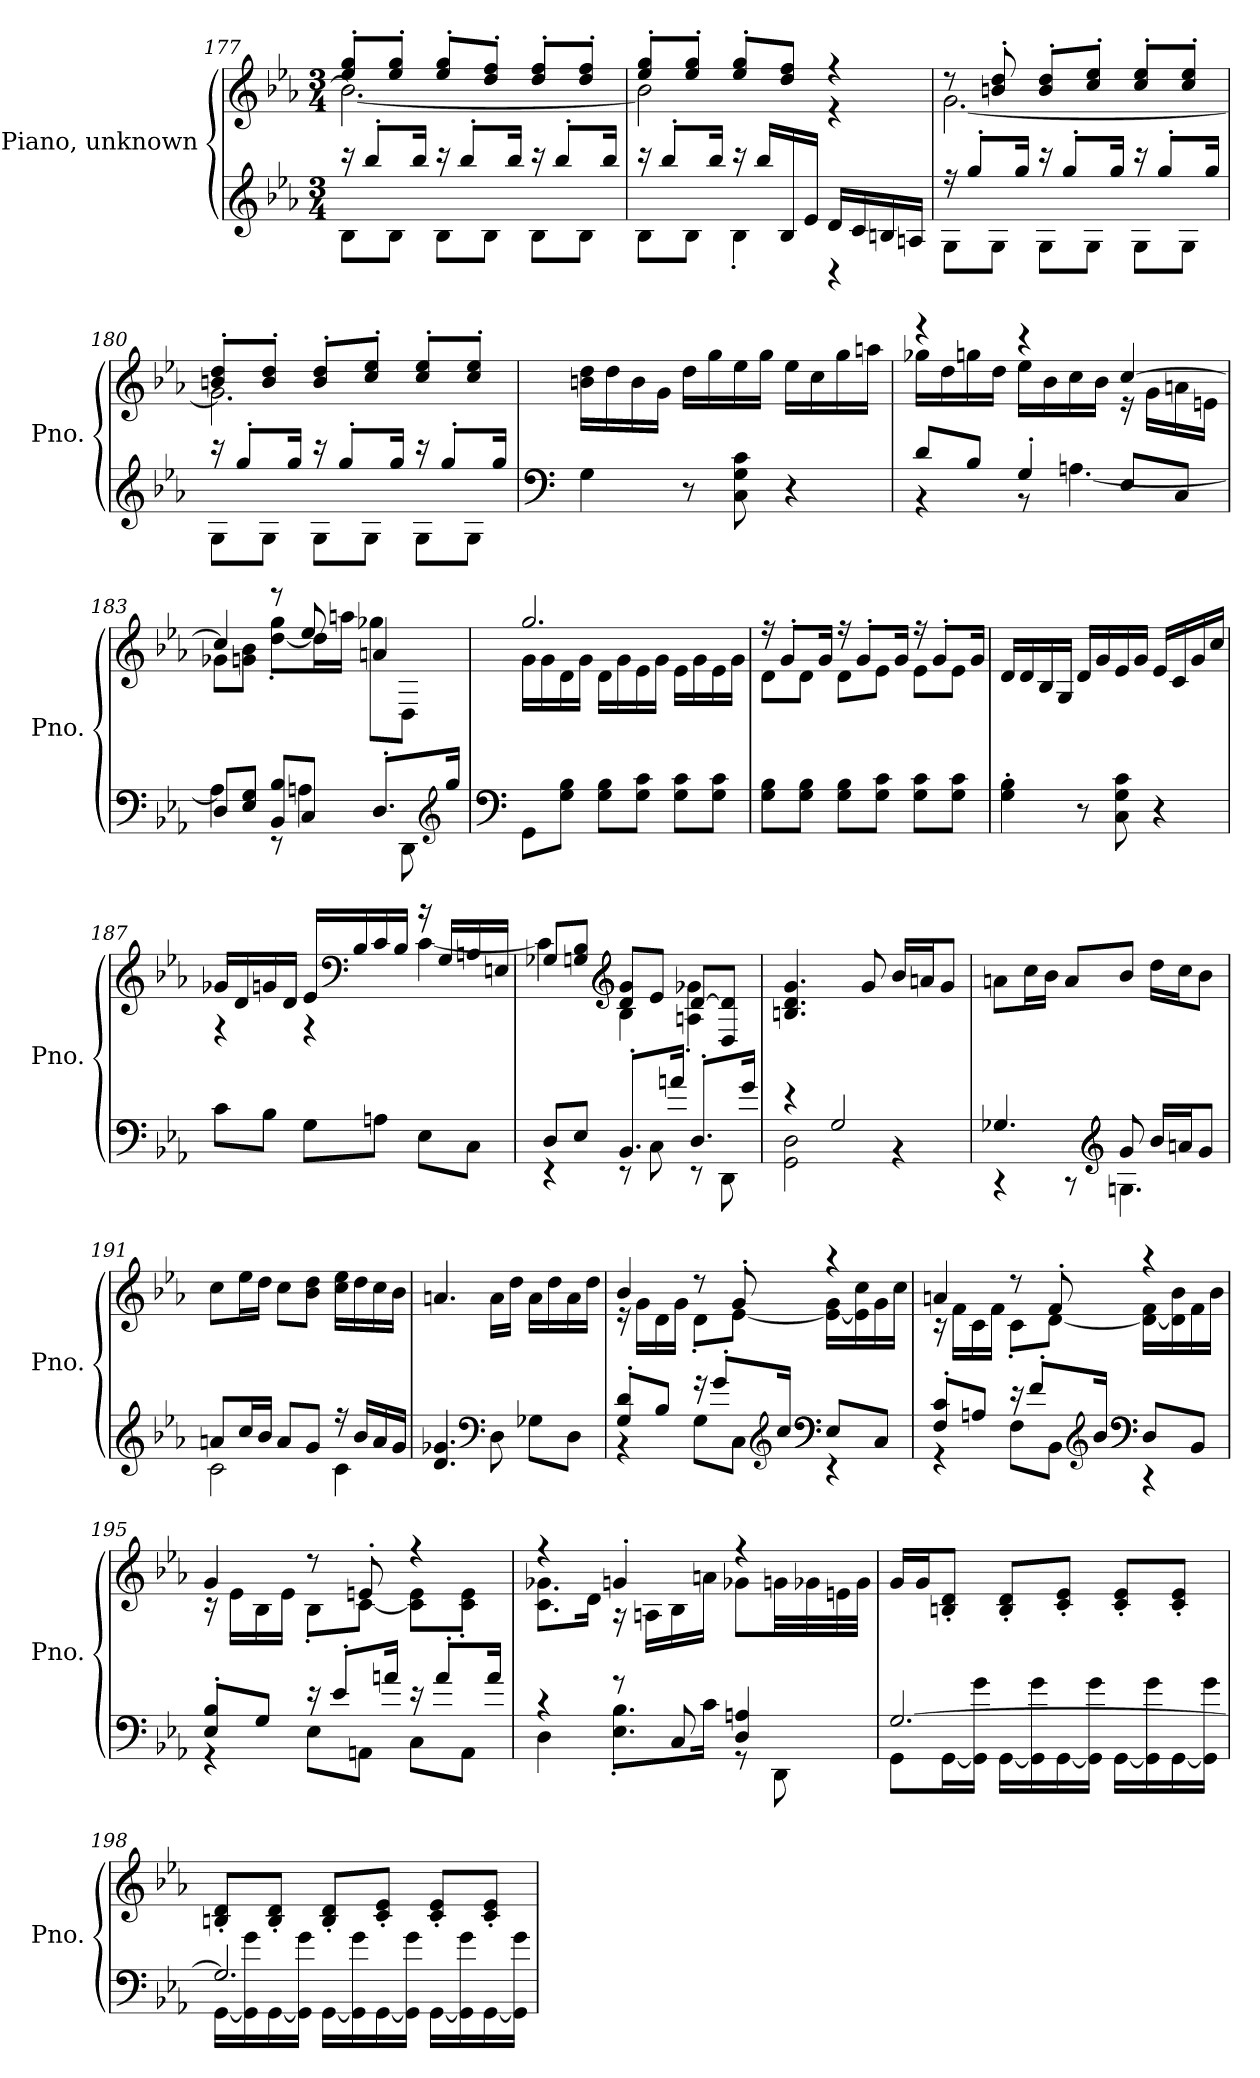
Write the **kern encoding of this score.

**kern	**kern
*part1	*part1
*staff2	*staff1
*I"Piano, unknown	*
*I'Pno.	*
*clefG2	*clefG2
*k[b-e-a-]	*k[b-e-a-]
*M3/4	*M3/4
=177	=177
*^	*^
16r	8B-\L	8ee-/' 8gg/'L	2.b-\_
8bb-'/L	.	.	.
.	8B-\J	8ee-/' 8gg/'J	.
16bb-/Jk	.	.	.
16r	8B-\L	8ee-/' 8gg/'L	.
8bb-'/L	.	.	.
.	8B-\J	8dd/' 8ff/'J	.
16bb-/Jk	.	.	.
16r	8B-\L	8dd/' 8ff/'L	.
8bb-'/L	.	.	.
.	8B-\J	8dd/' 8ff/'J	.
16bb-/Jk	.	.	.
!!LO:LB:g=z	!!
=178	=178	=178	=178
16r	8B-\L	8ee-/' 8gg/'L	2b-\]
8bb-'/L	.	.	.
.	8B-\J	8ee-/' 8gg/'J	.
16bb-/Jk	.	.	.
16r	4B-'\	8ee-/' 8gg/'L	.
16bb-/LL	.	.	.
16B-/	.	8dd/ 8ff/J	.
16e-/JJ	.	.	.
16d/LL	4r	4r	4r
16c/	.	.	.
16Bn/	.	.	.
16An/JJ	.	.	.
=179	=179	=179	=179
16r	8G\L	8r	[2.g\
8gg'/L	.	.	.
.	8G\J	8bn/' 8dd/'	.
16gg/Jk	.	.	.
16r	8G\L	8b/' 8dd/'L	.
8gg'/L	.	.	.
.	8G\J	8cc/' 8ee-/'J	.
16gg/Jk	.	.	.
16r	8G\L	8cc/' 8ee-/'L	.
8gg'/L	.	.	.
.	8G\J	8cc/' 8ee-/'J	.
16gg/Jk	.	.	.
=180	=180	=180	=180
16r	8G\L	8bn/' 8dd/'L	2.g\]
8gg'/L	.	.	.
.	8G\J	8b/' 8dd/'J	.
16gg/Jk	.	.	.
16r	8G\L	8b/' 8dd/'L	.
8gg'/L	.	.	.
.	8G\J	8cc/' 8ee-/'J	.
16gg/Jk	.	.	.
16r	8G\L	8cc/' 8ee-/'L	.
8gg'/L	.	.	.
.	8G\J	8cc/' 8ee-/'J	.
16gg/Jk	.	.	.
*v	*v	*	*
*	*v	*v
!!LO:LB:g=z
=181	=181
*clefF4	*
4G\	16bn\ 16dd\LL
.	16dd\
.	16b\
.	16g\JJ
8r	16dd\LL
.	16gg\
8C\ 8G\ 8c\	16ee-\
.	16gg\JJ
4r	16ee-\LL
.	16cc\
.	16gg\
.	16aan\JJ
=182	=182
*^	*^
8d/L	4r	4r	16gg-X\LL
.	.	.	16dd\
8B-/J	.	.	16ggn\
.	.	.	16dd\JJ
4G'/	8r	4r	16ee-\LL
.	.	.	16b-\
.	[4.An\	.	16cc\
.	.	.	16b-\JJ
8E-/L	.	[4cc/	16r
.	.	.	16g\LL
8C/J	.	.	16an\
.	.	.	16en\JJ
=183	=183	=183	=183
8D/L	4A\]	4cc/]	8g-X\L
8E-/ 8G/J	.	.	8gn\ 8b-\J
8BB-/ 8B-/L	8r	8r	[8dd\' 8gg\'L
8C/J	4An\	8ee-/	16dd\L]
.	.	.	16aan\JJ
8.D'/L	.	4an/	8gg-X\L
.	8DD\	.	8D\J
*clefG2	*	*	*
16gg/Jk	.	.	.
*v	*v	*	*
!!LO:PB:g=z	!!
=184	=184	=184
*clefF4	*	*
8GG\L	2.gg/	16g\LL
.	.	16g\
8G\ 8B-\J	.	16d\
.	.	16g\JJ
8G\ 8B-\L	.	16d\LL
.	.	16g\
8G\ 8c\J	.	16e-\
.	.	16g\JJ
8G\ 8c\L	.	16e-\LL
.	.	16g\
8G\ 8c\J	.	16e-\
.	.	16g\JJ
=185	=185	=185
8G\ 8B-\L	16r	8d\L
.	8g'/L	.
8G\ 8B-\J	.	8d\J
.	16g/Jk	.
8G\ 8B-\L	16r	8d\L
.	8g'/L	.
8G\ 8c\J	.	8e-\J
.	16g/Jk	.
8G\ 8c\L	16r	8e-\L
.	8g'/L	.
8G\ 8c\J	.	8e-\J
.	16g/Jk	.
*	*v	*v
=186	=186
4G\' 4B-\'	16d/LL
.	16d/
.	16B-/
.	16G/JJ
8r	16d/LL
.	16g/
8C\ 8G\ 8c\	16e-/
.	16g/JJ
4r	16e-/LL
.	16c/
.	16g/
.	16cc/JJ
!!LO:LB:g=z
=187	=187
*	*^
8c\L	16g-X/LL	4r
.	16d/	.
8B-\J	16gn/	.
.	16d/JJ	.
8G\L	16e-/LL	4r
*	*clefF4	*
.	16B-/	.
8An\J	16c/	.
.	16B-/JJ	.
8E-\L	16r	[4c\
.	16G/LL	.
8C\J	16An/	.
.	16En/JJ	.
=188	=188	=188
*^	*	*
8D/L	4r	8G-X/L	4c\]
8E-/J	.	8Gn/ 8B-/J	.
*	*	*clefG2	*
8.BB-'/L	8r	8d/ 8g/L	4B-\
.	8C\	8e-/J	.
16an/Jk	.	.	.
8.D'/L	8r	[8d/L	4An\' 4g-X\'
.	8DD\	8D/ 8d/]J	.
16g/Jk	.	.	.
*	*	*v	*v
=189	=189	=189
4r	2GG\ 2D\	4.Bn/ 4.d/ 4.g/
2G/	.	.
.	.	8g/
.	4r	16b-/LL
.	.	16an/J
.	.	8g/J
!!LO:LB:g=z
=190	=190	=190
4.G-X/	4r	8an\L
.	.	16cc\L
.	.	16b-\JJ
.	8r	8a/L
*clefG2	*	*
8g/	4.Gn\	8b-/J
16b-/LL	.	16dd\LL
16an/J	.	16cc\J
8g/J	.	8b-\J
=191	=191	=191
8an/L	2c\	8cc\L
16cc/L	.	16ee-\L
16b-/JJ	.	16dd\JJ
8a/L	.	8cc\L
8g/J	.	8b-\ 8dd\J
16r	4c\	16cc\ 16ee-\LL
16b-/LL	.	16dd\
16a/	.	16cc\
16g/JJ	.	16b-\JJ
*v	*v	*
=192	=192
4.d/ 4.g-X/	4.an/
*clefF4	*
8D\	16a\LL
.	16dd\JJ
8G-X\L	16a\LL
.	16dd\
8D\J	16a\
.	16dd\JJ
!!LO:LB:g=z
=193	=193
*^	*^
8G/' 8d/'L	4r	4b-/	16r
.	.	.	16g\LL
8B-/J	.	.	16d\
.	.	.	16g\JJ
16r	8G\L	8r	8d'\L
8g'/L	.	.	.
.	8C\J	8g'/	[8e-\J
*clefG2	*	*	*
16cc/Jk	.	.	.
*clefF4	*	*	*
8E-/L	4r	4r	16e-\_ 16g\LL
.	.	.	16e-\] 16cc\
8C/J	.	.	16g\
.	.	.	16cc\JJ
=194	=194	=194	=194
8F/' 8c/'L	4r	4an/	16r
.	.	.	16f\LL
8An/J	.	.	16c\
.	.	.	16f\JJ
16r	8F\L	8r	8c'\L
8f'/L	.	.	.
.	8BB-\J	8f'/	[8d\J
*clefG2	*	*	*
16b-/Jk	.	.	.
*clefF4	*	*	*
8D/L	4r	4r	16d\_ 16f\LL
.	.	.	16d\] 16b-\
8BB-/J	.	.	16f\
.	.	.	16b-\JJ
!!LO:LB:g=z	!!
=195	=195	=195	=195
8E-/' 8B-/'L	4r	4g/	16r
.	.	.	16e-\LL
8G/J	.	.	16B-\
.	.	.	16e-\JJ
16r	8E-\L	8r	8B-'\L
8e-'/L	.	.	.
.	8AAn\J	8en'/	[8c\J
16an/Jk	.	.	.
16r	8C\L	4r	8c\] 8e\L
8a'/L	.	.	.
.	8AA\J	.	8c\' 8e\'J
16a/Jk	.	.	.
=196	=196	=196	=196
4r	4D\	4r	8.c\ 8.g-X\L
.	.	.	16d\Jk
8r	8.E-\' 8.B-\'L	4gn'/	16r
.	.	.	16An\LL
8C/	.	.	16B-\
.	16c\Jk	.	16an\JJ
4D/ 4An/	8r	4r	8g-X\L
.	8DD\	.	32gn\LL
.	.	.	32g-X\
.	.	.	32en\
.	.	.	32g-\JJJ
*	*	*v	*v
!!LO:LB:g=z
=197	=197	=197
[2.G/	8GG\L	16g/LL
.	.	16g/J
.	[16GG\L	8Bn/' 8d/'J
.	16GG\] 16g\JJ	.
.	[16GG\LL	8B/' 8d/'L
.	16GG\] 16g\	.
.	[16GG\	8c/' 8e-/'J
.	16GG\] 16g\JJ	.
.	[16GG\LL	8c/' 8e-/'L
.	16GG\] 16g\	.
.	[16GG\	8c/' 8e-/'J
.	16GG\] 16g\JJ	.
=198	=198	=198
2.G/]	[16GG\LL	8Bn/' 8d/'L
.	16GG\] 16g\	.
.	[16GG\	8B/' 8d/'J
.	16GG\] 16g\JJ	.
.	[16GG\LL	8B/' 8d/'L
.	16GG\] 16g\	.
.	[16GG\	8c/' 8e-/'J
.	16GG\] 16g\JJ	.
.	[16GG\LL	8c/' 8e-/'L
.	16GG\] 16g\	.
.	[16GG\	8c/' 8e-/'J
.	16GG\] 16g\JJ	.
*v	*v	*
=	=
*-	*-
